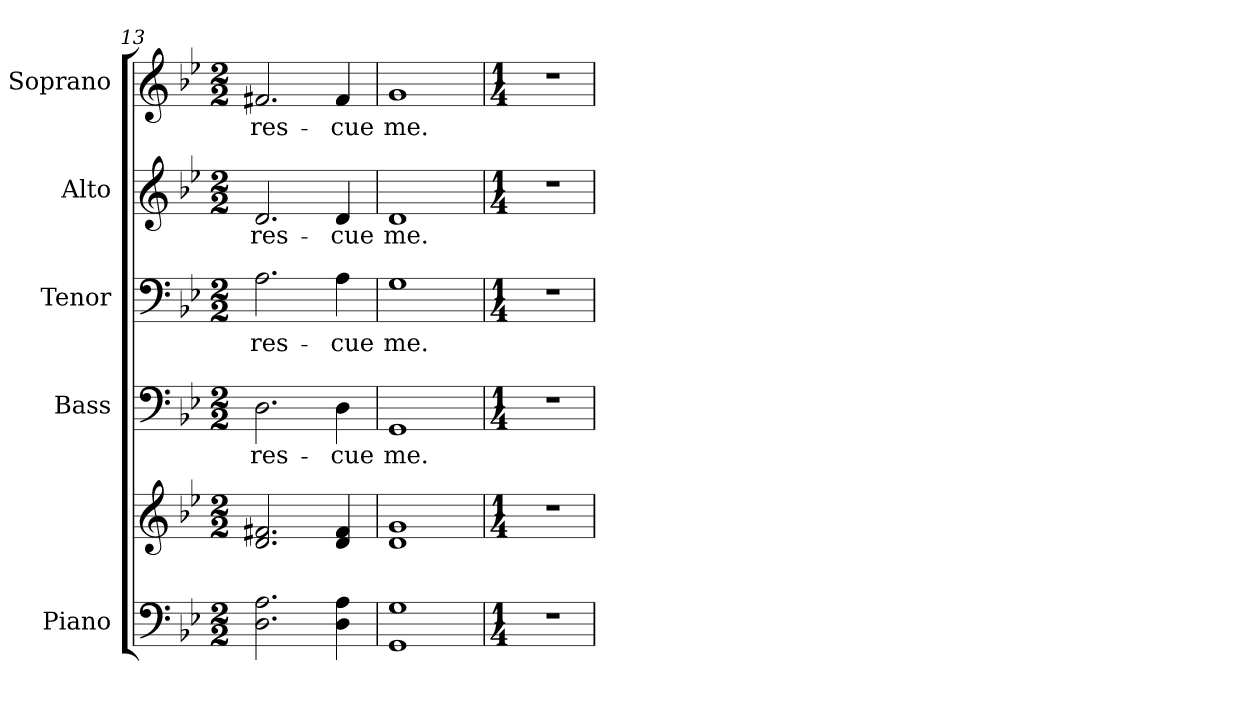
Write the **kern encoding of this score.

**kern	**kern	**kern	**text	**kern	**text	**kern	**text	**kern	**text
*part5	*part5	*part4	*part4	*part3	*part3	*part2	*part2	*part1	*part1
*staff6	*staff5	*staff4	*staff4	*staff3	*staff3	*staff2	*staff2	*staff1	*staff1
*I"Piano	*	*I"Bass	*	*I"Tenor	*	*I"Alto	*	*I"Soprano	*
*I'Pno.	*	*I'B.	*	*I'T.	*	*I'A.	*	*I'S.	*
*clefF4	*clefG2	*clefF4	*	*clefF4	*	*clefG2	*	*clefG2	*
*k[b-e-]	*k[b-e-]	*k[b-e-]	*	*k[b-e-]	*	*k[b-e-]	*	*k[b-e-]	*
*g:	*g:	*g:	*	*g:	*	*g:	*	*g:	*
*M2/2	*M2/2	*M2/2	*	*M2/2	*	*M2/2	*	*M2/2	*
=13	=13	=13	=13	=13	=13	=13	=13	=13	=13
!	!	!	!LO:LY:b:color=#000000	!	!	!	!	!	!
!	!	!	!	!	!LO:LY:b:color=#000000	!	!	!	!
!	!	!	!	!	!	!	!LO:LY:b:color=#000000	!	!
!	!	!	!	!	!	!	!	!	!LO:LY:b:color=#000000
2.Di\ 2.Ai	2.di/ 2.f#Xi	2.Di\	res-	2.Ai\	res-	2.di/	res-	2.f#Xi/	res-
!	!	!	!LO:LY:b:color=#000000	!	!	!	!	!	!
!	!	!	!	!	!LO:LY:b:color=#000000	!	!	!	!
!	!	!	!	!	!	!	!LO:LY:b:color=#000000	!	!
!	!	!	!	!	!	!	!	!	!LO:LY:b:color=#000000
4Di\ 4Ai	4di/ 4f#i	4Di\	-cue	4Ai\	-cue	4di/	-cue	4f#i/	-cue
=14	=14	=14	=14	=14	=14	=14	=14	=14	=14
!	!	!	!LO:LY:b:color=#000000	!	!	!	!	!	!
!	!	!	!	!	!LO:LY:b:color=#000000	!	!	!	!
!	!	!	!	!	!	!	!LO:LY:b:color=#000000	!	!
!	!	!	!	!	!	!	!	!	!LO:LY:b:color=#000000
1GGi 1Gi	1di 1gi	1GGi	me.	1Gi	me.	1di	me.	1gi	me.
!!LO:PB:g=z
=15	=15	=15	=15	=15	=15	=15	=15	=15	=15
*M1/4	*M1/4	*M1/4	*	*M1/4	*	*M1/4	*	*M1/4	*
!LO:N:vis=1	!LO:N:vis=1	!LO:N:vis=1	!	!LO:N:vis=1	!	!LO:N:vis=1	!	!LO:N:vis=1	!
4r	4r	4r	.	4r	.	4r	.	4r	.
=	=	=	=	=	=	=	=	=	=
*-	*-	*-	*-	*-	*-	*-	*-	*-	*-
